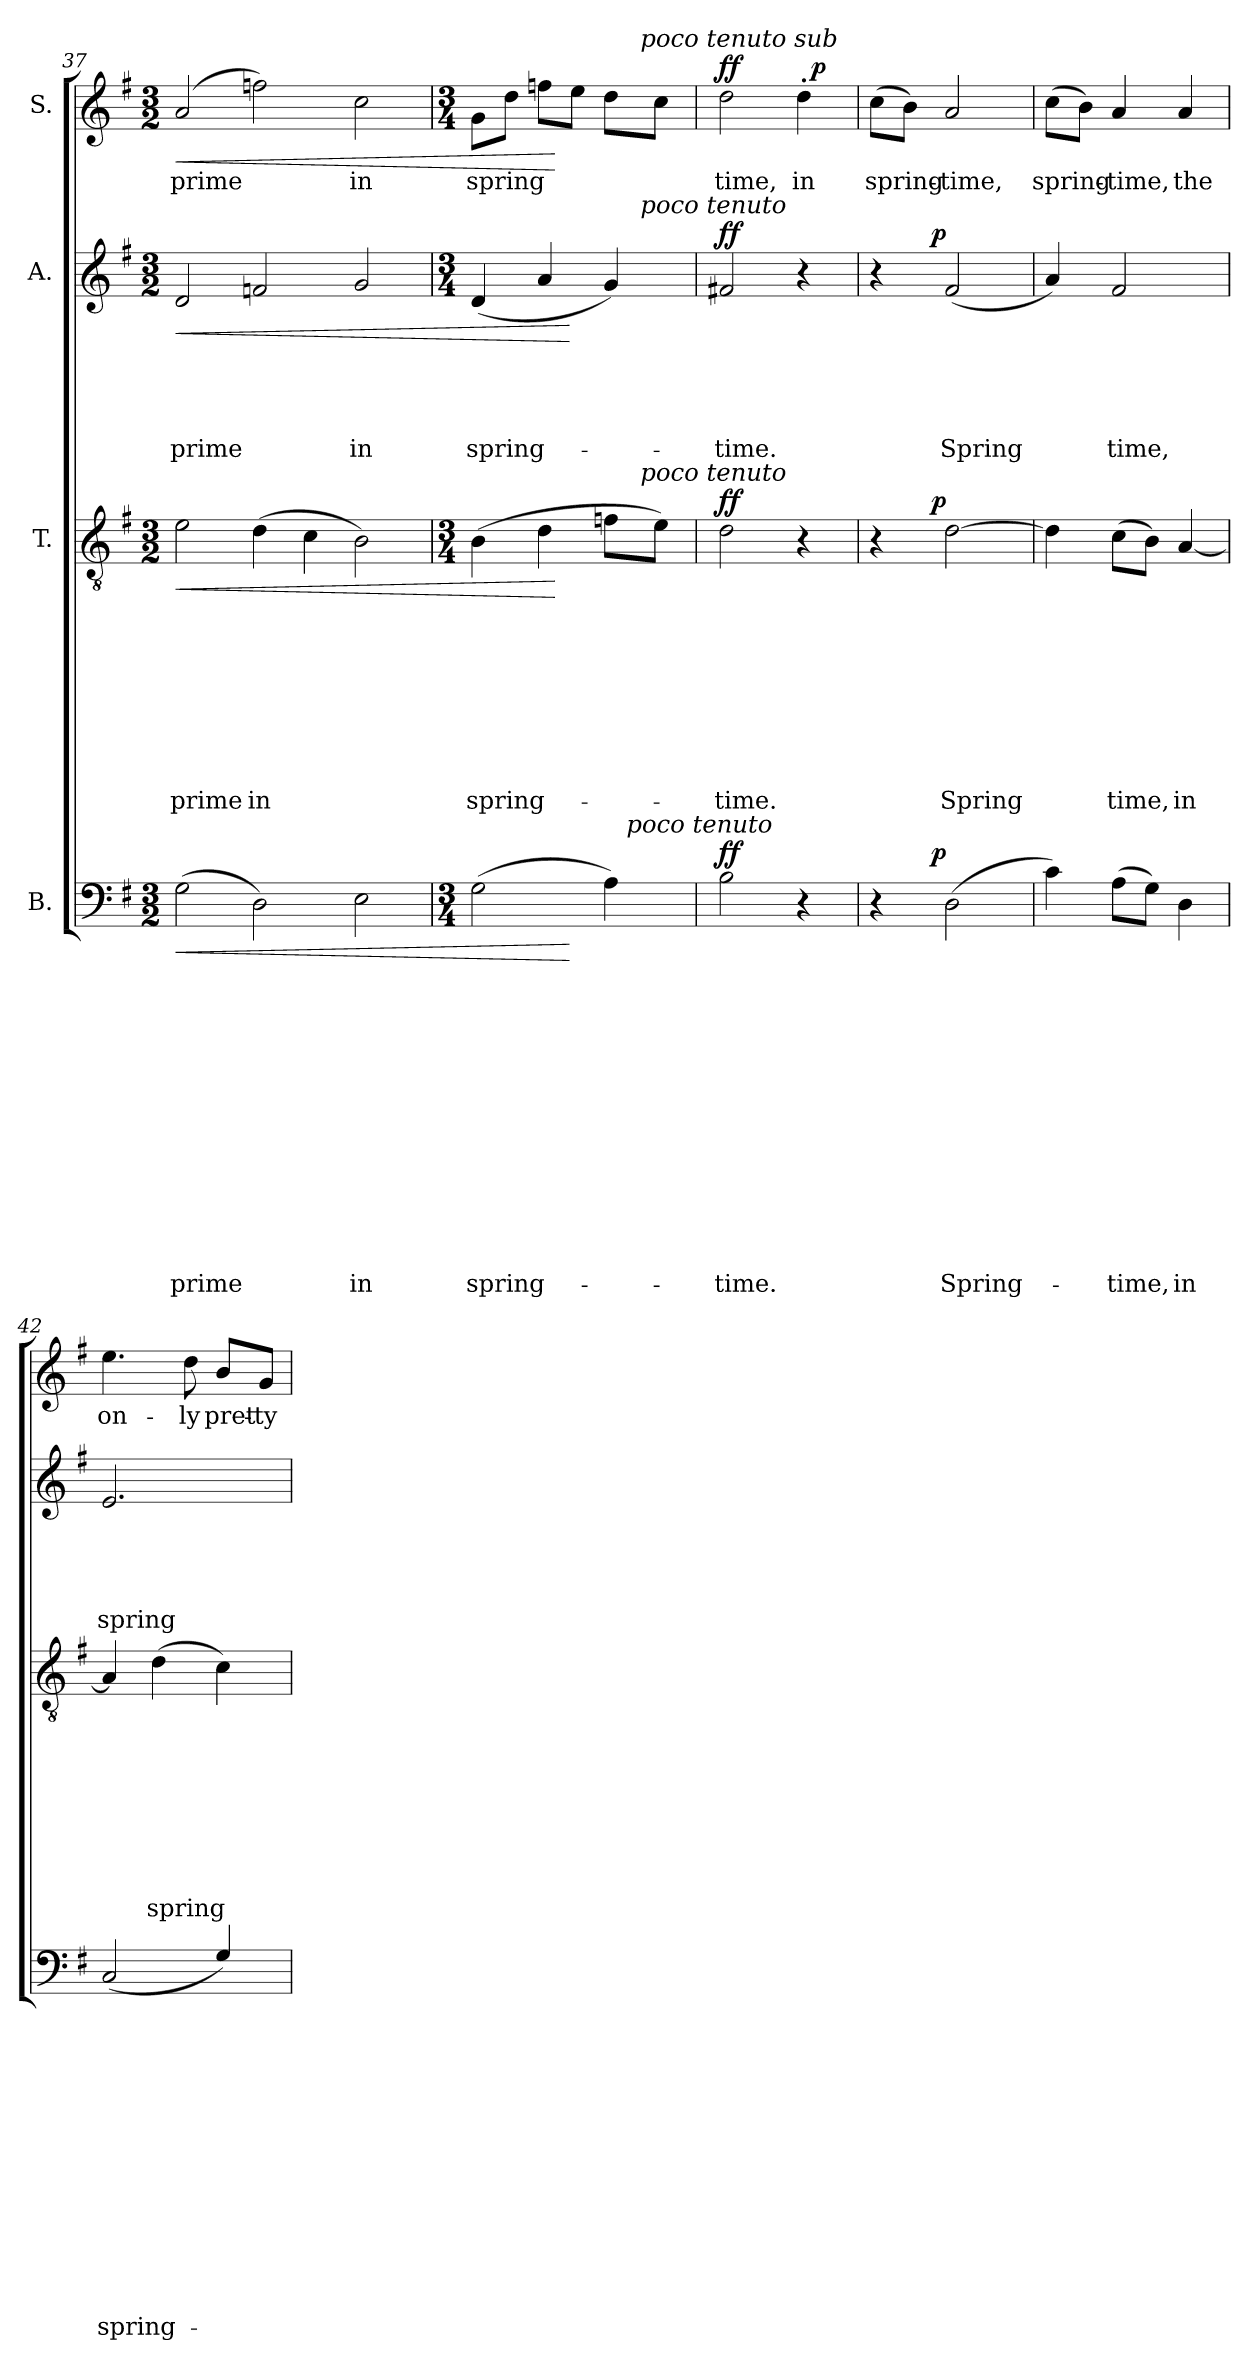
**kern	**text	**text	**text	**text	**text	**text	**text	**text	**text	**text	**text	**text	**text	**text	**dynam	**kern	**text	**text	**text	**text	**text	**text	**text	**text	**text	**dynam	**kern	**text	**text	**text	**text	**text	**dynam	**kern	**text	**dynam
*part4	*part4	*part4	*part4	*part4	*part4	*part4	*part4	*part4	*part4	*part4	*part4	*part4	*part4	*part4	*part4	*part3	*part3	*part3	*part3	*part3	*part3	*part3	*part3	*part3	*part3	*part3	*part2	*part2	*part2	*part2	*part2	*part2	*part2	*part1	*part1	*part1
*staff4	*staff4	*staff4	*staff4	*staff4	*staff4	*staff4	*staff4	*staff4	*staff4	*staff4	*staff4	*staff4	*staff4	*staff4	*staff4	*staff3	*staff3	*staff3	*staff3	*staff3	*staff3	*staff3	*staff3	*staff3	*staff3	*staff3	*staff2	*staff2	*staff2	*staff2	*staff2	*staff2	*staff2	*staff1	*staff1	*staff1
*I"B.	*	*	*	*	*	*	*	*	*	*	*	*	*	*	*	*I"T.	*	*	*	*	*	*	*	*	*	*	*I"A.	*	*	*	*	*	*	*I"S.	*	*
!!LO:LB:g=z
*clefF4	*	*	*	*	*	*	*	*	*	*	*	*	*	*	*	*clefGv2	*	*	*	*	*	*	*	*	*	*	*clefG2	*	*	*	*	*	*	*clefG2	*	*
*k[f#]	*	*	*	*	*	*	*	*	*	*	*	*	*	*	*	*k[f#]	*	*	*	*	*	*	*	*	*	*	*k[f#]	*	*	*	*	*	*	*k[f#]	*	*
*G:	*	*	*	*	*	*	*	*	*	*	*	*	*	*	*	*G:	*	*	*	*	*	*	*	*	*	*	*G:	*	*	*	*	*	*	*G:	*	*
*M3/2	*	*	*	*	*	*	*	*	*	*	*	*	*	*	*	*M3/2	*	*	*	*	*	*	*	*	*	*	*M3/2	*	*	*	*	*	*	*M3/2	*	*
=37	=37	=37	=37	=37	=37	=37	=37	=37	=37	=37	=37	=37	=37	=37	=37	=37	=37	=37	=37	=37	=37	=37	=37	=37	=37	=37	=37	=37	=37	=37	=37	=37	=37	=37	=37	=37
!	!	!	!	!	!	!	!	!	!	!	!	!	!	!LO:LY:b	!LO:HP:b	!	!	!	!	!	!	!	!	!	!LO:LY:b	!LO:HP:b	!	!	!	!	!	!LO:LY:b	!LO:HP:b	!	!LO:LY:b	!LO:HP:b
(>2G\	.	.	.	.	.	.	.	.	.	.	.	.	.	prime	<	2e\	.	.	.	.	.	.	.	.	prime	<	2d/	.	.	.	.	prime	<	(2a/	prime	<
!	!	!	!	!	!	!	!	!	!	!	!	!	!	!	!	!	!	!	!	!	!	!	!	!	!LO:LY:b	!	!	!	!	!	!	!	!	!	!	!
2D\)	.	.	.	.	.	.	.	.	.	.	.	.	.	.	.	(>4d\	.	.	.	.	.	.	.	.	in	.	2fn/	.	.	.	.	.	.	2ffn\)	.	.
.	.	.	.	.	.	.	.	.	.	.	.	.	.	.	.	4c\	.	.	.	.	.	.	.	.	.	.	.	.	.	.	.	.	.	.	.	.
!	!	!	!	!	!	!	!	!	!	!	!	!	!	!LO:LY:b	!	!	!	!	!	!	!	!	!	!	!	!	!	!	!	!	!	!LO:LY:b	!	!	!LO:LY:b	!
2E\	.	.	.	.	.	.	.	.	.	.	.	.	.	in	.	2B\)	.	.	.	.	.	.	.	.	.	.	2g/	.	.	.	.	in	.	2cc\	in	.
=38	=38	=38	=38	=38	=38	=38	=38	=38	=38	=38	=38	=38	=38	=38	=38	=38	=38	=38	=38	=38	=38	=38	=38	=38	=38	=38	=38	=38	=38	=38	=38	=38	=38	=38	=38	=38
*M3/4	*	*	*	*	*	*	*	*	*	*	*	*	*	*	*	*M3/4	*	*	*	*	*	*	*	*	*	*	*M3/4	*	*	*	*	*	*	*M3/4	*	*
!	!	!	!	!	!	!	!	!	!	!	!	!	!	!LO:LY:b	!	!	!	!	!	!	!	!	!	!	!LO:LY:b	!	!	!	!	!	!	!LO:LY:b	!	!	!LO:LY:b	!
*^	*	*	*	*	*	*	*	*	*	*	*	*	*	*	*	*^	*	*	*	*	*	*	*	*	*	*	*^	*	*	*	*	*	*	*^	*	*
(>2G\	2ryy	.	.	.	.	.	.	.	.	.	.	.	.	.	spring-	.	(>4B\	2ryy	.	.	.	.	.	.	.	.	spring-	.	(4d/	2ryy	.	.	.	.	spring-	.	8g\L	2ryy	spring	.
.	.	.	.	.	.	.	.	.	.	.	.	.	.	.	.	.	.	.	.	.	.	.	.	.	.	.	.	.	.	.	.	.	.	.	.	.	8dd\J	.	.	.
.	.	.	.	.	.	.	.	.	.	.	.	.	.	.	.	.	4d\	.	.	.	.	.	.	.	.	.	.	.	4a/	.	.	.	.	.	.	.	8ffn\L	.	.	.
.	.	.	.	.	.	.	.	.	.	.	.	.	.	.	.	.	.	.	.	.	.	.	.	.	.	.	.	.	.	.	.	.	.	.	.	.	8ee\J	.	.	.
4A\)	16ryy	.	.	.	.	.	.	.	.	.	.	.	.	.	.	.	8fn\L	16.ryy	.	.	.	.	.	.	.	.	.	.	4g/)	16.ryy	.	.	.	.	.	.	8dd\L	16.ryy	.	.
!	!LO:TX:a:i:t=poco tenuto	!	!	!	!	!	!	!	!	!	!	!	!	!	!	!	!	!	!	!	!	!	!	!	!	!	!	!	!	!	!	!	!	!	!	!	!	!	!	!
.	8.ryy	.	.	.	.	.	.	.	.	.	.	.	.	.	.	.	.	.	.	.	.	.	.	.	.	.	.	.	.	.	.	.	.	.	.	.	.	.	.	.
!	!	!	!	!	!	!	!	!	!	!	!	!	!	!	!	!	!	!	!	!	!	!	!	!	!	!	!	!	!	!	!	!	!	!	!	!	!	!LO:TX:a:i:t=poco tenuto sub	!	!
!	!	!	!	!	!	!	!	!	!	!	!	!	!	!	!	!	!	!	!	!	!	!	!	!	!	!	!	!	!	!LO:TX:a:i:t=poco tenuto	!	!	!	!	!	!	!	!	!	!
!	!	!	!	!	!	!	!	!	!	!	!	!	!	!	!	!	!	!LO:TX:a:i:t=poco tenuto	!	!	!	!	!	!	!	!	!	!	!	!	!	!	!	!	!	!	!	!	!	!
.	.	.	.	.	.	.	.	.	.	.	.	.	.	.	.	.	.	8ryy	.	.	.	.	.	.	.	.	.	.	.	8ryy	.	.	.	.	.	.	.	8ryy	.	.
.	.	.	.	.	.	.	.	.	.	.	.	.	.	.	.	.	8e\J)	.	.	.	.	.	.	.	.	.	.	[	.	.	.	.	.	.	.	.	8cc\J	.	.	[
.	.	.	.	.	.	.	.	.	.	.	.	.	.	.	.	.	.	32ryy	.	.	.	.	.	.	.	.	.	.	.	32ryy	.	.	.	.	.	.	.	32ryy	.	.
.	.	.	.	.	.	.	.	.	.	.	.	.	.	.	.	[	.	.	.	.	.	.	.	.	.	.	.	.	.	.	.	.	.	.	.	[	.	.	.	.
=39	=39	=39	=39	=39	=39	=39	=39	=39	=39	=39	=39	=39	=39	=39	=39	=39	=39	=39	=39	=39	=39	=39	=39	=39	=39	=39	=39	=39	=39	=39	=39	=39	=39	=39	=39	=39	=39	=39	=39	=39
!	!	!	!	!	!	!	!	!	!	!	!	!	!	!	!LO:LY:b	!LO:DY:a	!	!	!	!	!	!	!	!	!	!	!LO:LY:b	!LO:DY:a	!	!	!	!	!	!	!LO:LY:b	!LO:DY:a	!	!	!LO:LY:b	!LO:DY:a
*v	*v	*	*	*	*	*	*	*	*	*	*	*	*	*	*	*	*	*	*	*	*	*	*	*	*	*	*	*	*v	*v	*	*	*	*	*	*	*	*	*	*
*	*	*	*	*	*	*	*	*	*	*	*	*	*	*	*	*v	*v	*	*	*	*	*	*	*	*	*	*	*	*	*	*	*	*	*	*	*	*	*
2B\	.	.	.	.	.	.	.	.	.	.	.	.	.	-time.	ff	2d\	.	.	.	.	.	.	.	.	-time.	ff	2f#X/	.	.	.	.	-time.	ff	2dd\	2ryy	time,	ff
!	!	!	!	!	!	!	!	!	!	!	!	!	!	!	!	!	!	!	!	!	!	!	!	!	!	!	!	!	!	!	!	!	!	!	!	!LO:LY:b	!
4r	.	.	.	.	.	.	.	.	.	.	.	.	.	.	.	4r	.	.	.	.	.	.	.	.	.	.	4r	.	.	.	.	.	.	4dd'>\	32ryy	in	.
!	!	!	!	!	!	!	!	!	!	!	!	!	!	!	!	!	!	!	!	!	!	!	!	!	!	!	!	!	!	!	!	!	!	!	!	!	!LO:DY:a
.	.	.	.	.	.	.	.	.	.	.	.	.	.	.	.	.	.	.	.	.	.	.	.	.	.	.	.	.	.	.	.	.	.	.	8..ryy	.	p
=40	=40	=40	=40	=40	=40	=40	=40	=40	=40	=40	=40	=40	=40	=40	=40	=40	=40	=40	=40	=40	=40	=40	=40	=40	=40	=40	=40	=40	=40	=40	=40	=40	=40	=40	=40	=40	=40
!	!	!	!	!	!	!	!	!	!	!	!	!	!	!	!	!	!	!	!	!	!	!	!	!	!	!	!	!	!	!	!	!	!	!LO:TX:a:B:t=aTempo	!	!	!
!	!	!	!	!	!	!	!	!	!	!	!	!	!	!	!	!	!	!	!	!	!	!	!	!	!	!	!	!	!	!	!	!	!	!	!	!LO:LY:b	!
*^	*	*	*	*	*	*	*	*	*	*	*	*	*	*	*	*^	*	*	*	*	*	*	*	*	*	*	*^	*	*	*	*	*	*	*v	*v	*	*
4r	8..ryy	.	.	.	.	.	.	.	.	.	.	.	.	.	.	.	4r	8..ryy	.	.	.	.	.	.	.	.	.	.	4r	8..ryy	.	.	.	.	.	.	(>8cc\L	spring-	.
.	.	.	.	.	.	.	.	.	.	.	.	.	.	.	.	.	.	.	.	.	.	.	.	.	.	.	.	.	.	.	.	.	.	.	.	.	8b\J)	.	.
!	!	!	!	!	!	!	!	!	!	!	!	!	!	!	!	!LO:DY:a	!	!	!	!	!	!	!	!	!	!	!	!LO:DY:a	!	!	!	!	!	!	!	!LO:DY:a	!	!	!
.	2ryy	.	.	.	.	.	.	.	.	.	.	.	.	.	.	p	.	2ryy	.	.	.	.	.	.	.	.	.	p	.	2ryy	.	.	.	.	.	p	.	.	.
!	!	!	!	!	!	!	!	!	!	!	!	!	!	!	!LO:LY:b	!	!	!	!	!	!	!	!	!	!	!	!LO:LY:b	!	!	!	!	!	!	!	!LO:LY:b	!	!	!LO:LY:b	!
(>2D\	.	.	.	.	.	.	.	.	.	.	.	.	.	.	Spring-	.	[>2d\	.	.	.	.	.	.	.	.	.	Spring	.	(<2f#/	.	.	.	.	.	Spring	.	2a/	-time,	.
.	32ryy	.	.	.	.	.	.	.	.	.	.	.	.	.	.	.	.	32ryy	.	.	.	.	.	.	.	.	.	.	.	32ryy	.	.	.	.	.	.	.	.	.
=41	=41	=41	=41	=41	=41	=41	=41	=41	=41	=41	=41	=41	=41	=41	=41	=41	=41	=41	=41	=41	=41	=41	=41	=41	=41	=41	=41	=41	=41	=41	=41	=41	=41	=41	=41	=41	=41	=41	=41
!	!	!	!	!	!	!	!	!	!	!	!	!	!	!	!	!	!	!	!	!	!	!	!	!	!	!	!	!	!	!	!	!	!	!	!	!	!	!LO:LY:b	!
*v	*v	*	*	*	*	*	*	*	*	*	*	*	*	*	*	*	*	*	*	*	*	*	*	*	*	*	*	*	*v	*v	*	*	*	*	*	*	*	*	*
*	*	*	*	*	*	*	*	*	*	*	*	*	*	*	*	*v	*v	*	*	*	*	*	*	*	*	*	*	*	*	*	*	*	*	*	*	*	*
4c\)	.	.	.	.	.	.	.	.	.	.	.	.	.	.	.	4d\]	.	.	.	.	.	.	.	.	.	.	4a/)	.	.	.	.	.	.	(>8cc\L	spring-	.
.	.	.	.	.	.	.	.	.	.	.	.	.	.	.	.	.	.	.	.	.	.	.	.	.	.	.	.	.	.	.	.	.	.	8b\J)	.	.
!	!	!	!	!	!	!	!	!	!	!	!	!	!	!LO:LY:b	!	!	!	!	!	!	!	!	!	!	!LO:LY:b	!	!	!	!	!	!	!LO:LY:b	!	!	!LO:LY:b	!
(>8A\L	.	.	.	.	.	.	.	.	.	.	.	.	.	-time,	.	(>8c\L	.	.	.	.	.	.	.	.	time,	.	2f#/	.	.	.	.	time,	.	4a/	-time,	.
8G\J)	.	.	.	.	.	.	.	.	.	.	.	.	.	.	.	8B\J)	.	.	.	.	.	.	.	.	.	.	.	.	.	.	.	.	.	.	.	.
!	!	!	!	!	!	!	!	!	!	!	!	!	!	!LO:LY:b	!	!	!	!	!	!	!	!	!	!	!LO:LY:b	!	!	!	!	!	!	!	!	!	!LO:LY:b	!
4D\	.	.	.	.	.	.	.	.	.	.	.	.	.	in	.	[<4A/	.	.	.	.	.	.	.	.	in	.	.	.	.	.	.	.	.	4a/	the	.
=42	=42	=42	=42	=42	=42	=42	=42	=42	=42	=42	=42	=42	=42	=42	=42	=42	=42	=42	=42	=42	=42	=42	=42	=42	=42	=42	=42	=42	=42	=42	=42	=42	=42	=42	=42	=42
!	!	!	!	!	!	!	!	!	!	!	!	!	!	!LO:LY:b	!	!	!	!	!	!	!	!	!	!	!	!	!	!	!	!	!	!LO:LY:b	!	!	!LO:LY:b	!
(2C/	.	.	.	.	.	.	.	.	.	.	.	.	.	spring-	.	4A/]	.	.	.	.	.	.	.	.	.	.	2.e/	.	.	.	.	spring-	.	4.ee\	on-	.
!	!	!	!	!	!	!	!	!	!	!	!	!	!	!	!	!	!	!	!	!	!	!	!	!	!LO:LY:b	!	!	!	!	!	!	!	!	!	!	!
.	.	.	.	.	.	.	.	.	.	.	.	.	.	.	.	(>4d\	.	.	.	.	.	.	.	.	spring	.	.	.	.	.	.	.	.	.	.	.
!	!	!	!	!	!	!	!	!	!	!	!	!	!	!	!	!	!	!	!	!	!	!	!	!	!	!	!	!	!	!	!	!	!	!	!LO:LY:b	!
.	.	.	.	.	.	.	.	.	.	.	.	.	.	.	.	.	.	.	.	.	.	.	.	.	.	.	.	.	.	.	.	.	.	8dd\	-ly	.
!	!	!	!	!	!	!	!	!	!	!	!	!	!	!	!	!	!	!	!	!	!	!	!	!	!	!	!	!	!	!	!	!	!	!	!LO:LY:b	!
4G/)	.	.	.	.	.	.	.	.	.	.	.	.	.	.	.	4c\)	.	.	.	.	.	.	.	.	.	.	.	.	.	.	.	.	.	8b/L	pret-	.
!	!	!	!	!	!	!	!	!	!	!	!	!	!	!	!	!	!	!	!	!	!	!	!	!	!	!	!	!	!	!	!	!	!	!	!LO:LY:b:rj	!
.	.	.	.	.	.	.	.	.	.	.	.	.	.	.	.	.	.	.	.	.	.	.	.	.	.	.	.	.	.	.	.	.	.	8g/J	-ty	.
=	=	=	=	=	=	=	=	=	=	=	=	=	=	=	=	=	=	=	=	=	=	=	=	=	=	=	=	=	=	=	=	=	=	=	=	=
*-	*-	*-	*-	*-	*-	*-	*-	*-	*-	*-	*-	*-	*-	*-	*-	*-	*-	*-	*-	*-	*-	*-	*-	*-	*-	*-	*-	*-	*-	*-	*-	*-	*-	*-	*-	*-
